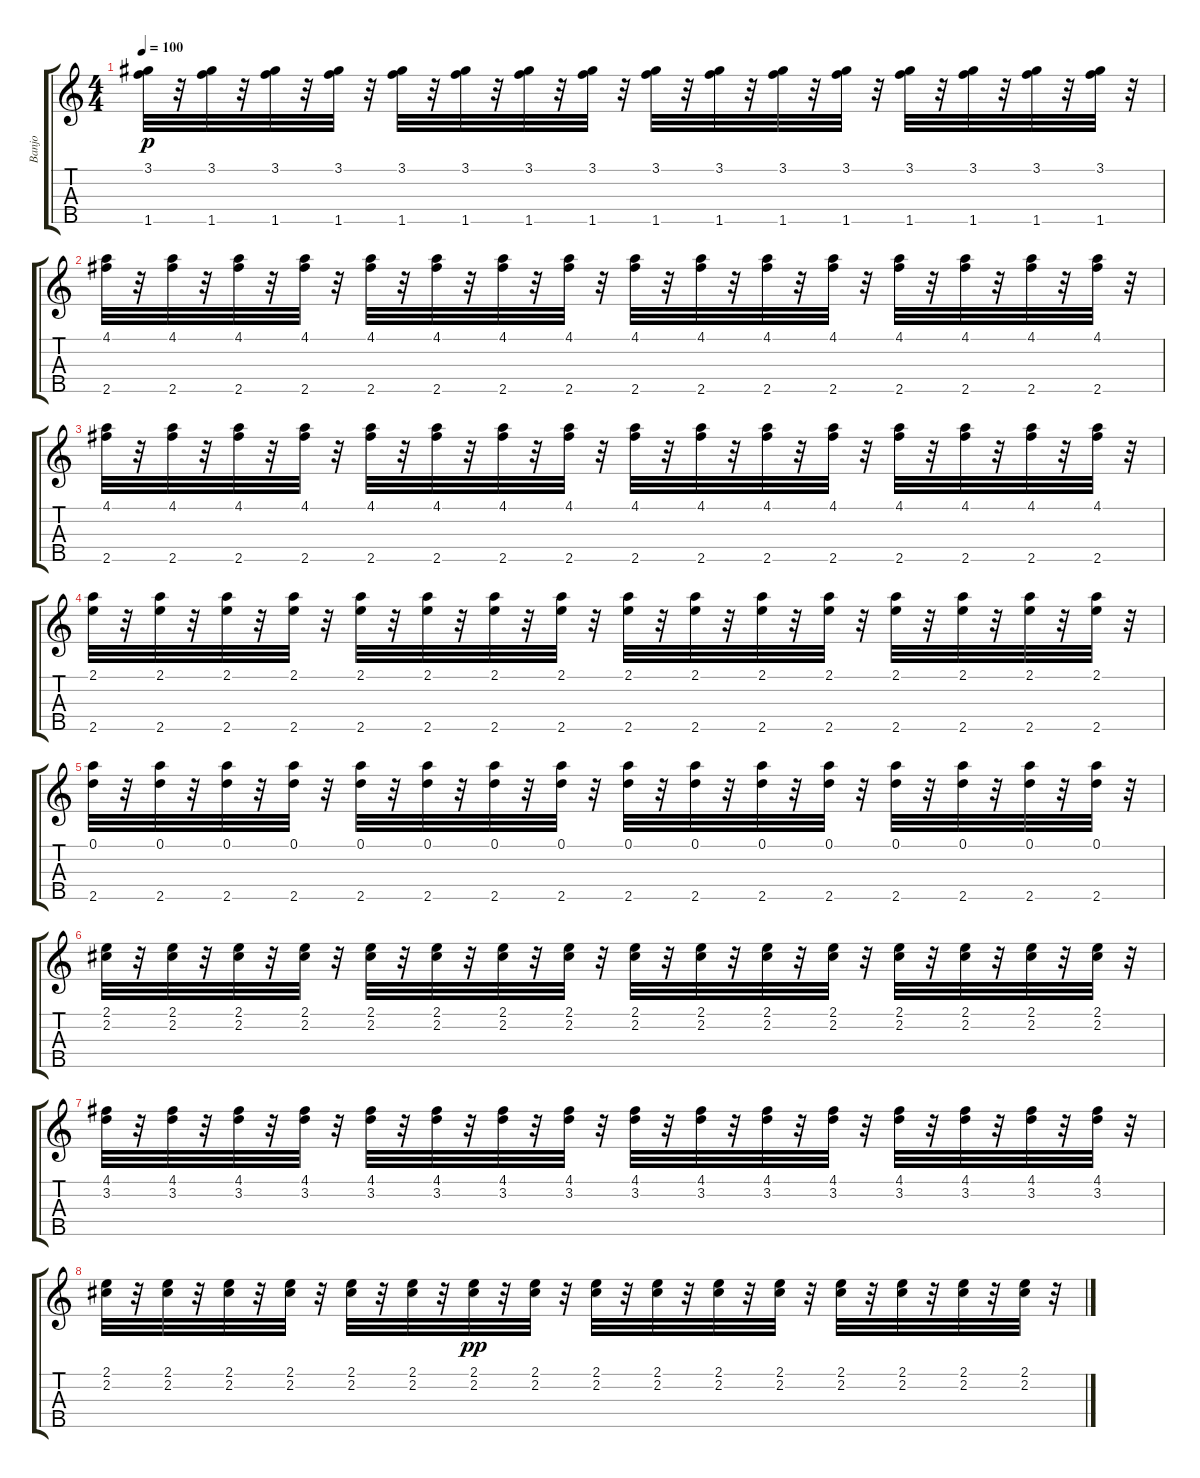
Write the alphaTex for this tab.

\track ("Banjo" "Banjo") {instrument banjo}
\staff {score tabs}
\tuning (D4 B3 G3 D3 G4) {hide}
\displaytranspose 12
\ts (4 4)
\tempo 100
\clef g2
\ks c
(3.1 1.5).32{dy p} r.32 (3.1 1.5).32 r.32 (3.1 1.5).32 r.32 (3.1 1.5).32 r.32 (3.1 1.5).32 r.32 (3.1 1.5).32 r.32 (3.1 1.5).32 r.32 (3.1 1.5).32 r.32 (3.1 1.5).32 r.32 (3.1 1.5).32 r.32 (3.1 1.5).32 r.32 (3.1 1.5).32 r.32 (3.1 1.5).32 r.32 (3.1 1.5).32 r.32 (3.1 1.5).32 r.32 (3.1 1.5).32 r.32 |
(4.1 2.5).32 r.32 (4.1 2.5).32 r.32 (4.1 2.5).32 r.32 (4.1 2.5).32 r.32 (4.1 2.5).32 r.32 (4.1 2.5).32 r.32 (4.1 2.5).32 r.32 (4.1 2.5).32 r.32 (4.1 2.5).32 r.32 (4.1 2.5).32 r.32 (4.1 2.5).32 r.32 (4.1 2.5).32 r.32 (4.1 2.5).32 r.32 (4.1 2.5).32 r.32 (4.1 2.5).32 r.32 (4.1 2.5).32 r.32 |
(4.1 2.5).32 r.32 (4.1 2.5).32 r.32 (4.1 2.5).32 r.32 (4.1 2.5).32 r.32 (4.1 2.5).32 r.32 (4.1 2.5).32 r.32 (4.1 2.5).32 r.32 (4.1 2.5).32 r.32 (4.1 2.5).32 r.32 (4.1 2.5).32 r.32 (4.1 2.5).32 r.32 (4.1 2.5).32 r.32 (4.1 2.5).32 r.32 (4.1 2.5).32 r.32 (4.1 2.5).32 r.32 (4.1 2.5).32 r.32 |
(2.1 2.5).32 r.32 (2.1 2.5).32 r.32 (2.1 2.5).32 r.32 (2.1 2.5).32 r.32 (2.1 2.5).32 r.32 (2.1 2.5).32 r.32 (2.1 2.5).32 r.32 (2.1 2.5).32 r.32 (2.1 2.5).32 r.32 (2.1 2.5).32 r.32 (2.1 2.5).32 r.32 (2.1 2.5).32 r.32 (2.1 2.5).32 r.32 (2.1 2.5).32 r.32 (2.1 2.5).32 r.32 (2.1 2.5).32 r.32 |
(0.1 2.5).32 r.32 (0.1 2.5).32 r.32 (0.1 2.5).32 r.32 (0.1 2.5).32 r.32 (0.1 2.5).32 r.32 (0.1 2.5).32 r.32 (0.1 2.5).32 r.32 (0.1 2.5).32 r.32 (0.1 2.5).32 r.32 (0.1 2.5).32 r.32 (0.1 2.5).32 r.32 (0.1 2.5).32 r.32 (0.1 2.5).32 r.32 (0.1 2.5).32 r.32 (0.1 2.5).32 r.32 (0.1 2.5).32 r.32 |
(2.1 2.2).32 r.32 (2.1 2.2).32 r.32 (2.1 2.2).32 r.32 (2.1 2.2).32 r.32 (2.1 2.2).32 r.32 (2.1 2.2).32 r.32 (2.1 2.2).32 r.32 (2.1 2.2).32 r.32 (2.1 2.2).32 r.32 (2.1 2.2).32 r.32 (2.1 2.2).32 r.32 (2.1 2.2).32 r.32 (2.1 2.2).32 r.32 (2.1 2.2).32 r.32 (2.1 2.2).32 r.32 (2.1 2.2).32 r.32 |
(4.1 3.2).32 r.32 (4.1 3.2).32 r.32 (4.1 3.2).32 r.32 (4.1 3.2).32 r.32 (4.1 3.2).32 r.32 (4.1 3.2).32 r.32 (4.1 3.2).32 r.32 (4.1 3.2).32 r.32 (4.1 3.2).32 r.32 (4.1 3.2).32 r.32 (4.1 3.2).32 r.32 (4.1 3.2).32 r.32 (4.1 3.2).32 r.32 (4.1 3.2).32 r.32 (4.1 3.2).32 r.32 (4.1 3.2).32 r.32 |
(2.1 2.2).32 r.32 (2.1 2.2).32 r.32 (2.1 2.2).32 r.32 (2.1 2.2).32 r.32 (2.1 2.2).32 r.32 (2.1 2.2).32 r.32 (2.1 2.2).32{dy pp} r.32 (2.1 2.2).32 r.32 (2.1 2.2).32 r.32 (2.1 2.2).32 r.32 (2.1 2.2).32 r.32 (2.1 2.2).32 r.32 (2.1 2.2).32 r.32 (2.1 2.2).32 r.32 (2.1 2.2).32 r.32 (2.1 2.2).32 r.32
